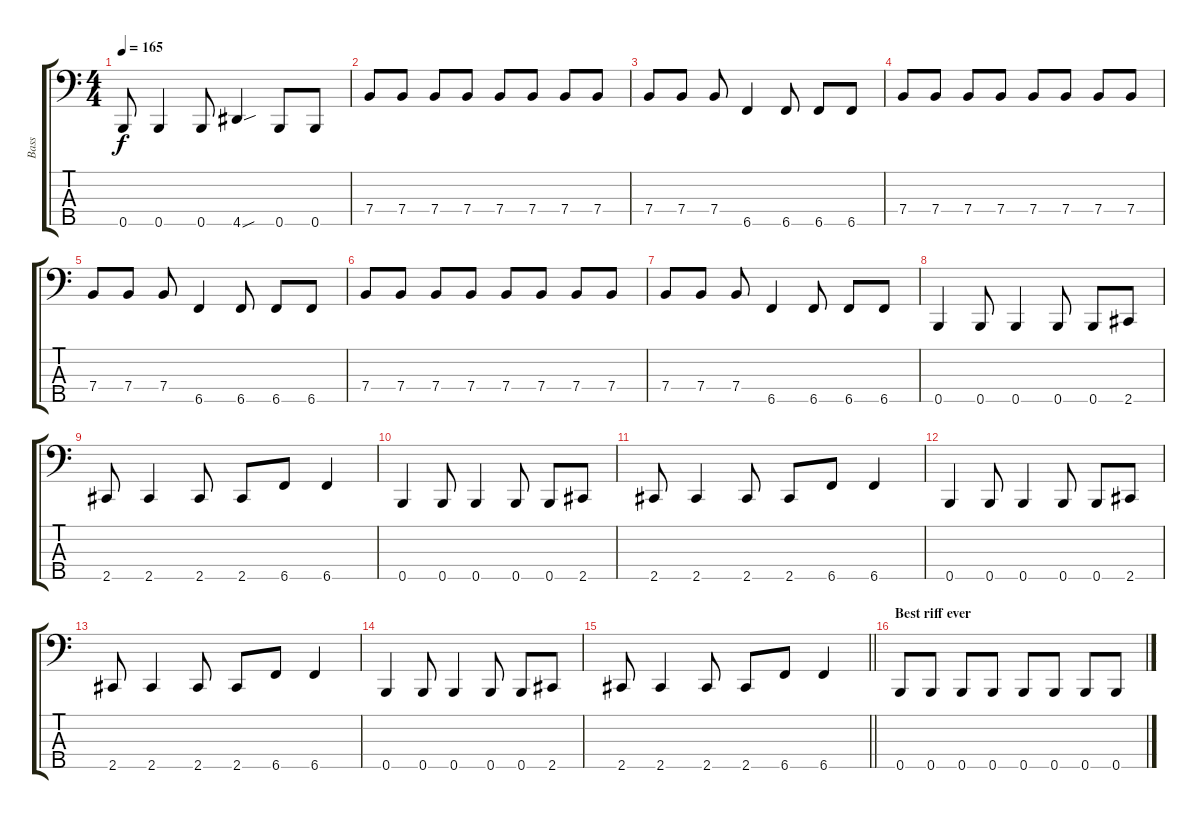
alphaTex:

\track ("Bass" "Bass") {instrument electricbasspick}
\staff {score tabs}
\tuning (G2 D2 A1 E1 B0) {hide}
\ts (4 4)
\tempo 165
\clef f4
\ks c
0.5.8{dy f} 0.5.4 0.5.8 4.5{sou}.4 0.5.8 0.5.8 |
7.4.8 7.4.8 7.4.8 7.4.8 7.4.8 7.4.8 7.4.8 7.4.8 |
7.4.8 7.4.8 7.4.8 6.5.4 6.5.8 6.5.8 6.5.8 |
7.4.8 7.4.8 7.4.8 7.4.8 7.4.8 7.4.8 7.4.8 7.4.8 |
7.4.8 7.4.8 7.4.8 6.5.4 6.5.8 6.5.8 6.5.8 |
7.4.8 7.4.8 7.4.8 7.4.8 7.4.8 7.4.8 7.4.8 7.4.8 |
7.4.8 7.4.8 7.4.8 6.5.4 6.5.8 6.5.8 6.5.8 |
0.5.4 0.5.8 0.5.4 0.5.8 0.5.8 2.5.8 |
2.5.8 2.5.4 2.5.8 2.5.8 6.5.8 6.5.4 |
0.5.4 0.5.8 0.5.4 0.5.8 0.5.8 2.5.8 |
2.5.8 2.5.4 2.5.8 2.5.8 6.5.8 6.5.4 |
0.5.4 0.5.8 0.5.4 0.5.8 0.5.8 2.5.8 |
2.5.8 2.5.4 2.5.8 2.5.8 6.5.8 6.5.4 |
0.5.4 0.5.8 0.5.4 0.5.8 0.5.8 2.5.8 |
\barLineRight lightlight
2.5.8 2.5.4 2.5.8 2.5.8 6.5.8 6.5.4 |
\section ("" "Best riff ever")
0.5.8 0.5.8 0.5.8 0.5.8 0.5.8 0.5.8 0.5.8 0.5.8
